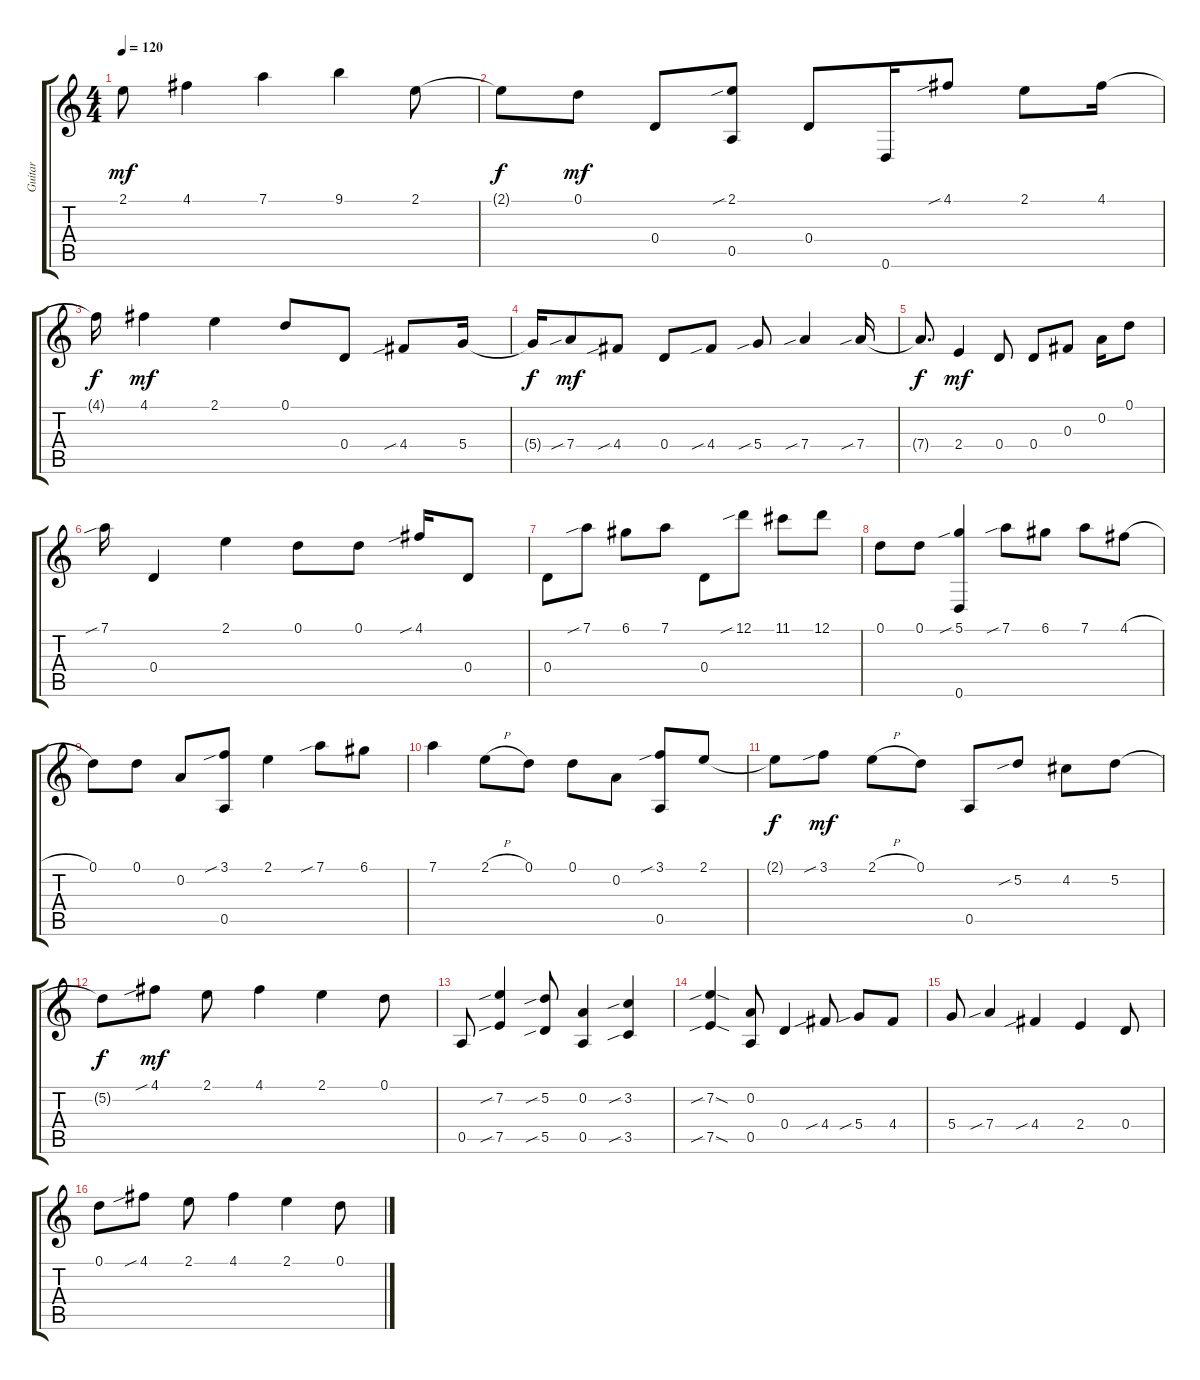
\track ("Guitar" "Guitar") {instrument acousticguitarsteel}
\staff {score tabs}
\tuning (D4 A3 Gb3 D3 A2 D2) {hide}
\ts (4 4)
\tempo 120
\clef g2
\ks c
2.1.8{dy mf} 4.1.4 7.1.4 9.1.4 2.1.8 |
2.1{t}.8{dy f} 0.1.8{dy mf} 0.4.8 (2.1{sib} 0.5).8 0.4.8 0.6.16 4.1{sib}.8 2.1.8 4.1.16 |
4.1{t}.16{dy f} 4.1.4{dy mf} 2.1.4 0.1.8 0.4.8 4.4{sib}.8 5.4.16 |
5.4{t}.16{dy f} 7.4{sib}.8{dy mf} 4.4{sib}.8 0.4.8 4.4{sib}.8 5.4{sib}.8 7.4{sib}.4 7.4{sib}.16 |
7.4{t}.8{d dy f} 2.4.4{dy mf} 0.4.8 0.4.8 0.3.8 0.2.16 0.1.8 |
7.1{sib}.16 0.4.4 2.1.4 0.1.8 0.1.8 4.1{sib}.16 0.4.8 |
0.4.8 7.1{sib}.8 6.1.8 7.1.8 0.4.8 12.1{sib}.8 11.1.8 12.1.8 |
0.1.8 0.1.8 (5.1{sib} 0.6).4 7.1{sib}.8 6.1.8 7.1.8 4.1{h}.8 |
0.1.8 0.1.8 0.2.8 (3.1{sib} 0.5).8 2.1.4 7.1{sib}.8 6.1.8 |
7.1.4 2.1{h}.8 0.1.8 0.1.8 0.2.8 (3.1{sib} 0.5).8 2.1.8 |
2.1{t}.8{dy f} 3.1{sib}.8{dy mf} 2.1{h}.8 0.1.8 0.5.8 5.2{sib}.8 4.2.8 5.2.8 |
5.2{t}.8{dy f} 4.1{sib}.8{dy mf} 2.1.8 4.1.4 2.1.4 0.1.8 |
0.5.8 (7.2{sib} 7.5{sib}).4 (5.2{sib} 5.5{sib}).8 (0.2 0.5).4 (3.2{sib} 3.5{sib}).4 |
(7.2{sib sod} 7.5{sib sod}).4 (0.2 0.5).8 0.4.4 4.4{sib}.8 5.4{sib}.8 4.4.8 |
5.4.8 7.4{sib}.4 4.4{sib}.4 2.4.4 0.4.8 |
0.1.8 4.1{sib}.8 2.1.8 4.1.4 2.1.4 0.1.8
